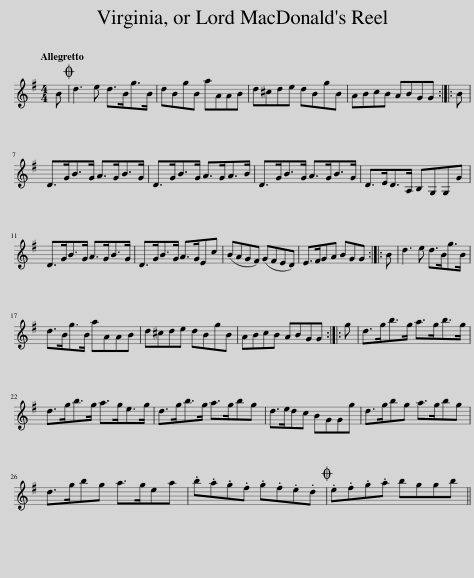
X:1
L:1/8
Q:1/4=112
M:4/4
I:linebreak $
K:G
V:1 treble
V:1
 B |O d3 e d>Bg>B | dBgB aAAB | d^cde dBgB | ABcB ABGG :: %5
 B |$ D>GB>G A>GB>G | D>GB>G A>GA>B | D>GB>G A>GB>G | D>ED>A, B,G,G,G |$ %10
 D>GB>G A>GB>G | D>GB>G A>GEc | (BAGF) (GFED) | E>FGA BGG :: B | %15
 d3 e d>Bg>B |$ d>Bg>B aAAB | d^cde dBgB | ABcB ABGG :: g | %20
 d>gb>g a>gb>g |$ d>gb>g a>ge>g | d>gb>g a>gbg | d>edc BGGg | d>gbg a>gbg |$ %25
 d>gbg a>gea | .b.a.g.f .g.f.e.d |O .e.f.g.a bggb || %28
